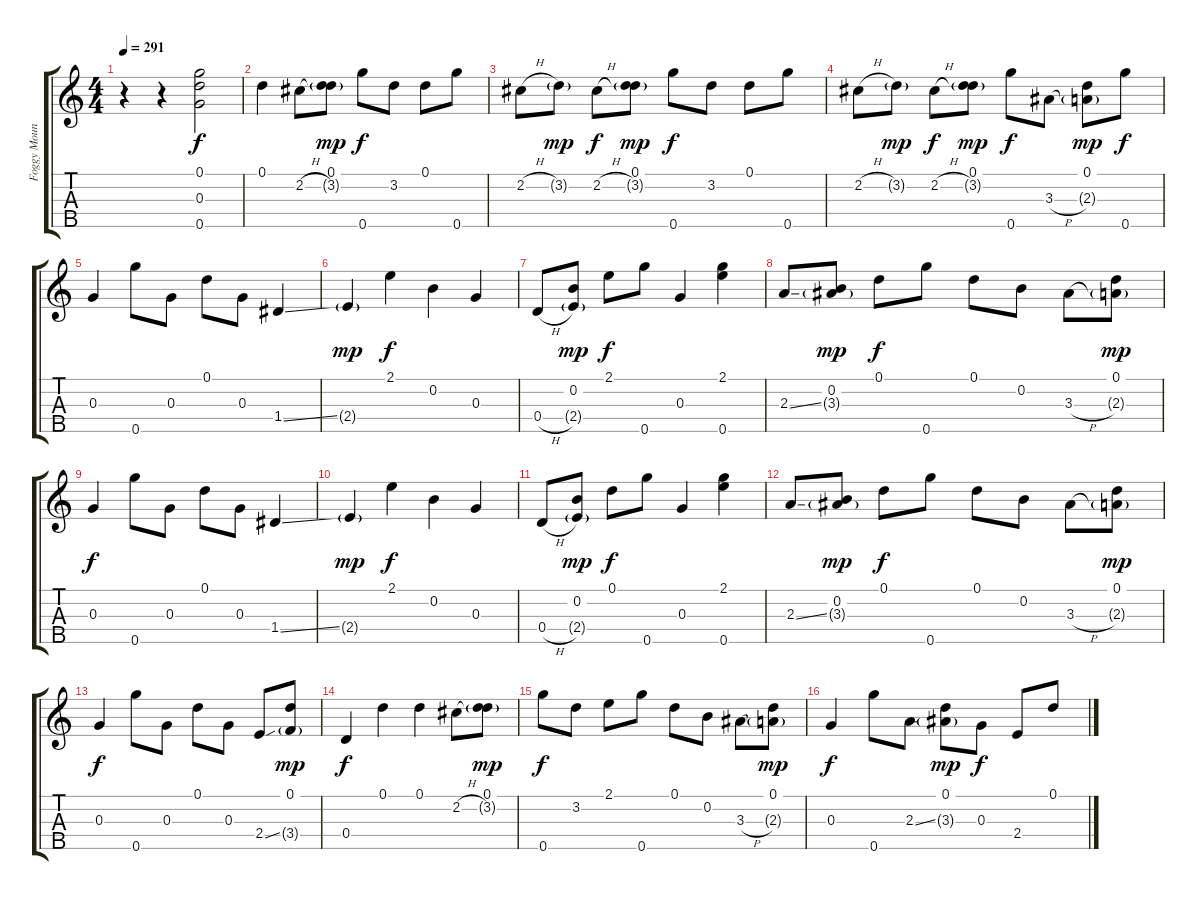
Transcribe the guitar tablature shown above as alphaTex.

\track ("Foggy Mountain Breakdown" "Foggy Moun") {instrument banjo}
\staff {score tabs}
\tuning (D4 B3 G3 D3 G4) {hide}
\displaytranspose 12
\ts (4 4)
\tempo 291
\clef g2
\ks c
r.4{dy f instrument banjo} r.4 (0.1 0.3 0.5).2 |
0.1.4 2.2{h}.8 (0.1 3.2{g}).8{dy mp} 0.5.8{dy f} 3.2.8 0.1.8 0.5.8 |
2.2{h}.8 3.2{g}.8{dy mp} 2.2{h}.8{dy f} (0.1 3.2{g}).8{dy mp} 0.5.8{dy f} 3.2.8 0.1.8 0.5.8 |
2.2{h}.8 3.2{g}.8{dy mp} 2.2{h}.8{dy f} (0.1 3.2{g}).8{dy mp} 0.5.8{dy f} 3.3{h}.8 (0.1 2.3{g}).8{dy mp} 0.5.8{dy f} |
0.3.4 0.5.8 0.3.8 0.1.8 0.3.8 1.4{ss}.4 |
2.4{g}.4{dy mp} 2.1.4{dy f} 0.2.4 0.3.4 |
0.4{h}.8 (0.2 2.4{g}).8{dy mp} 2.1.8{dy f} 0.5.8 0.3.4 (2.1 0.5).4 |
2.3{ss}.8 (0.2 3.3{g}).8{dy mp} 0.1.8{dy f} 0.5.8 0.1.8 0.2.8 3.3{h}.8 (0.1 2.3{g}).8{dy mp} |
0.3.4{dy f} 0.5.8 0.3.8 0.1.8 0.3.8 1.4{ss}.4 |
2.4{g}.4{dy mp} 2.1.4{dy f} 0.2.4 0.3.4 |
0.4{h}.8 (0.2 2.4{g}).8{dy mp} 0.1.8{dy f} 0.5.8 0.3.4 (2.1 0.5).4 |
2.3{ss}.8 (0.2 3.3{g}).8{dy mp} 0.1.8{dy f} 0.5.8 0.1.8 0.2.8 3.3{h}.8 (0.1 2.3{g}).8{dy mp} |
0.3.4{dy f} 0.5.8 0.3.8 0.1.8 0.3.8 2.4{ss}.8 (0.1 3.4{g}).8{dy mp} |
0.4.4{dy f} 0.1.4 0.1.4 2.2{h}.8 (0.1 3.2{g}).8{dy mp} |
0.5.8{dy f} 3.2.8 2.1.8 0.5.8 0.1.8 0.2.8 3.3{h}.8 (0.1 2.3{g}).8{dy mp} |
0.3.4{dy f} 0.5.8 2.3{ss}.8 (0.1 3.3{g}).8{dy mp} 0.3.8{dy f} 2.4.8 0.1.8
